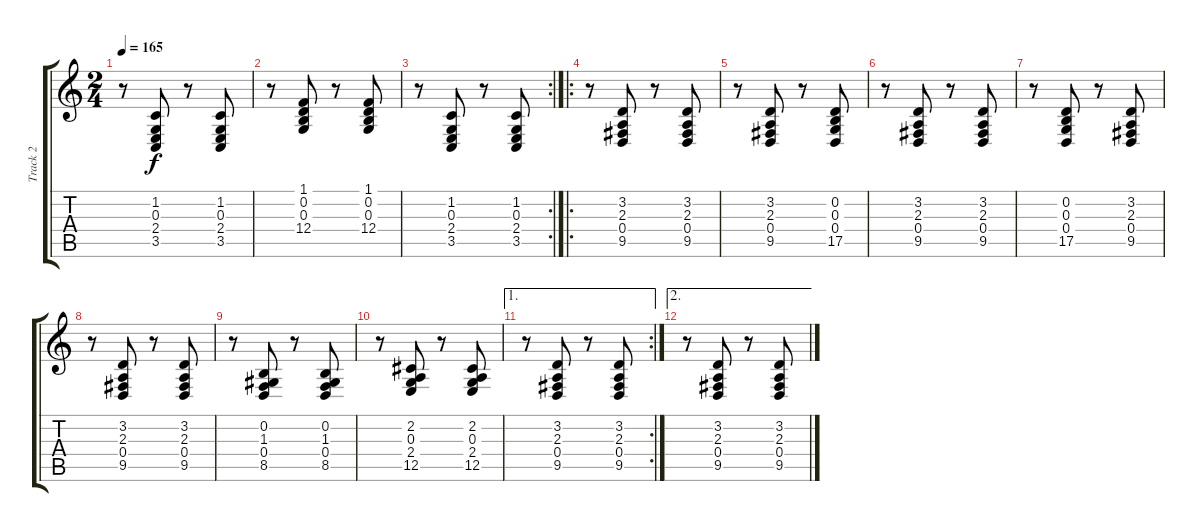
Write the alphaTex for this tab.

\track ("Track 2" "Track 2") {instrument accordion}
\staff {score tabs}
\tuning (E4 B3 G3 D3 A2 E2) {hide}
\ts (2 4)
\tempo 165
\clef g2
\ks c
r.8{dy f} (1.2 0.3 2.4 3.5).8 r.8 (1.2 0.3 2.4 3.5).8 |
r.8 (1.1 0.2 0.3 12.4).8 r.8 (1.1 0.2 0.3 12.4).8 |
\rc 2
r.8 (1.2 0.3 2.4 3.5).8 r.8 (1.2 0.3 2.4 3.5).8 |
\ro
r.8 (3.2 2.3 0.4 9.5).8 r.8 (3.2 2.3 0.4 9.5).8 |
r.8 (3.2 2.3 0.4 9.5).8 r.8 (0.2 0.3 0.4 17.5).8 |
r.8 (3.2 2.3 0.4 9.5).8 r.8 (3.2 2.3 0.4 9.5).8 |
r.8 (0.2 0.3 0.4 17.5).8 r.8 (3.2 2.3 0.4 9.5).8 |
r.8 (3.2 2.3 0.4 9.5).8 r.8 (3.2 2.3 0.4 9.5).8 |
r.8 (0.2 1.3 0.4 8.5).8 r.8 (0.2 1.3 0.4 8.5).8 |
r.8 (2.2 0.3 2.4 12.5).8 r.8 (2.2 0.3 2.4 12.5).8 |
\ae 1
\rc 2
r.8 (3.2 2.3 0.4 9.5).8 r.8 (3.2 2.3 0.4 9.5).8 |
\ae 2
r.8 (3.2 2.3 0.4 9.5).8 r.8 (3.2 2.3 0.4 9.5).8
